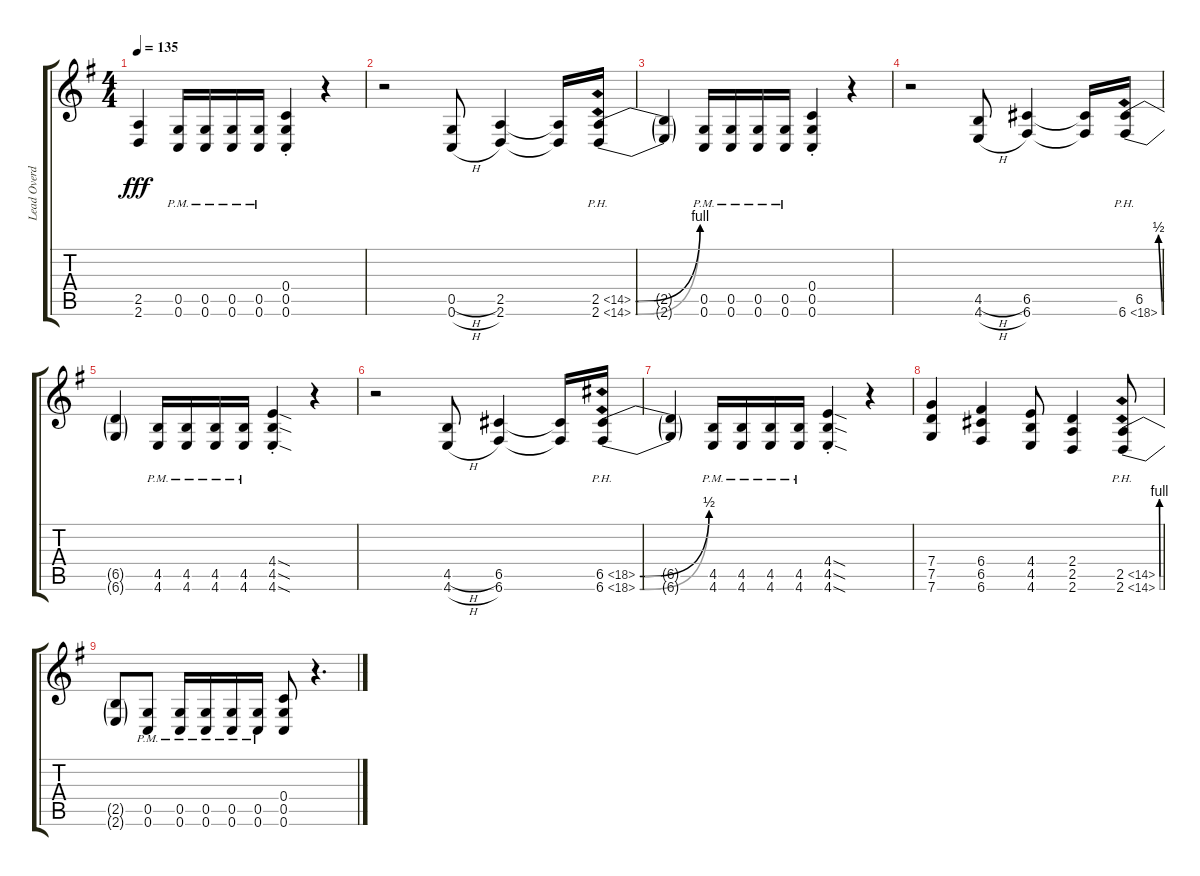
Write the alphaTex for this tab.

\track ("Lead Overdrive" "Lead Overd") {instrument overdrivenguitar}
\staff {score tabs}
\tuning (D4 A3 F3 C3 G2 C2) {hide}
\ts (4 4)
\tempo 135
\clef g2
\ks eminor
(2.5{t} 2.6{t}).4{dy fff} (0.5{pm} 0.6{pm}).16 (0.5{pm} 0.6{pm}).16 (0.5{pm} 0.6{pm}).16 (0.5{pm} 0.6{pm}).16 (0.4{st} 0.5{st} 0.6{st}).4 r.4 |
r.2 (0.5{h} 0.6{h}).8 (2.5 2.6).4 (2.5{t} 2.6{t}).16 (2.5{be (bend 0 0 60 4) ph 12} 2.6{be (bend 0 0 60 4) ph 12}).16 |
(2.5{t} 2.6{t}).4 (0.5{pm} 0.6{pm}).16 (0.5{pm} 0.6{pm}).16 (0.5{pm} 0.6{pm}).16 (0.5{pm} 0.6{pm}).16 (0.4{st} 0.5{st} 0.6{st}).4 r.4 |
r.2 (4.5{h} 4.6{h}).8 (6.5 6.6).4 (6.5{t} 6.6{t}).16 (6.5{be (bend 0 0 60 2)} 6.6{be (bend 0 0 60 2) ph 12}).16 |
(6.5{t} 6.6{t}).4 (4.5{pm} 4.6{pm}).16 (4.5{pm} 4.6{pm}).16 (4.5{pm} 4.6{pm}).16 (4.5{pm} 4.6{pm}).16 (4.4{sod st} 4.5{sod st} 4.6{sod st}).4 r.4 |
r.2 (4.5{h} 4.6{h}).8 (6.5 6.6).4 (6.5{t} 6.6{t}).16 (6.5{be (bend 0 0 60 2) ph 12} 6.6{be (bend 0 0 60 2) ph 12}).16 |
(6.5{t} 6.6{t}).4 (4.5{pm} 4.6{pm}).16 (4.5{pm} 4.6{pm}).16 (4.5{pm} 4.6{pm}).16 (4.5{pm} 4.6{pm}).16 (4.4{sod st} 4.5{sod st} 4.6{sod st}).4 r.4 |
(7.4 7.5 7.6).4 (6.4 6.5 6.6).4 (4.4 4.5 4.6).8 (2.4 2.5 2.6).4 (2.5{be (bend 0 0 60 4) ph 12} 2.6{be (bend 0 0 60 4) ph 12}).8 |
(2.5{t} 2.6{t}).8 (0.5{pm} 0.6{pm}).8 (0.5{pm} 0.6{pm}).16 (0.5{pm} 0.6{pm}).16 (0.5{pm} 0.6{pm}).16 (0.5{pm} 0.6{pm}).16 (0.4 0.5 0.6).8 r.4{d}
